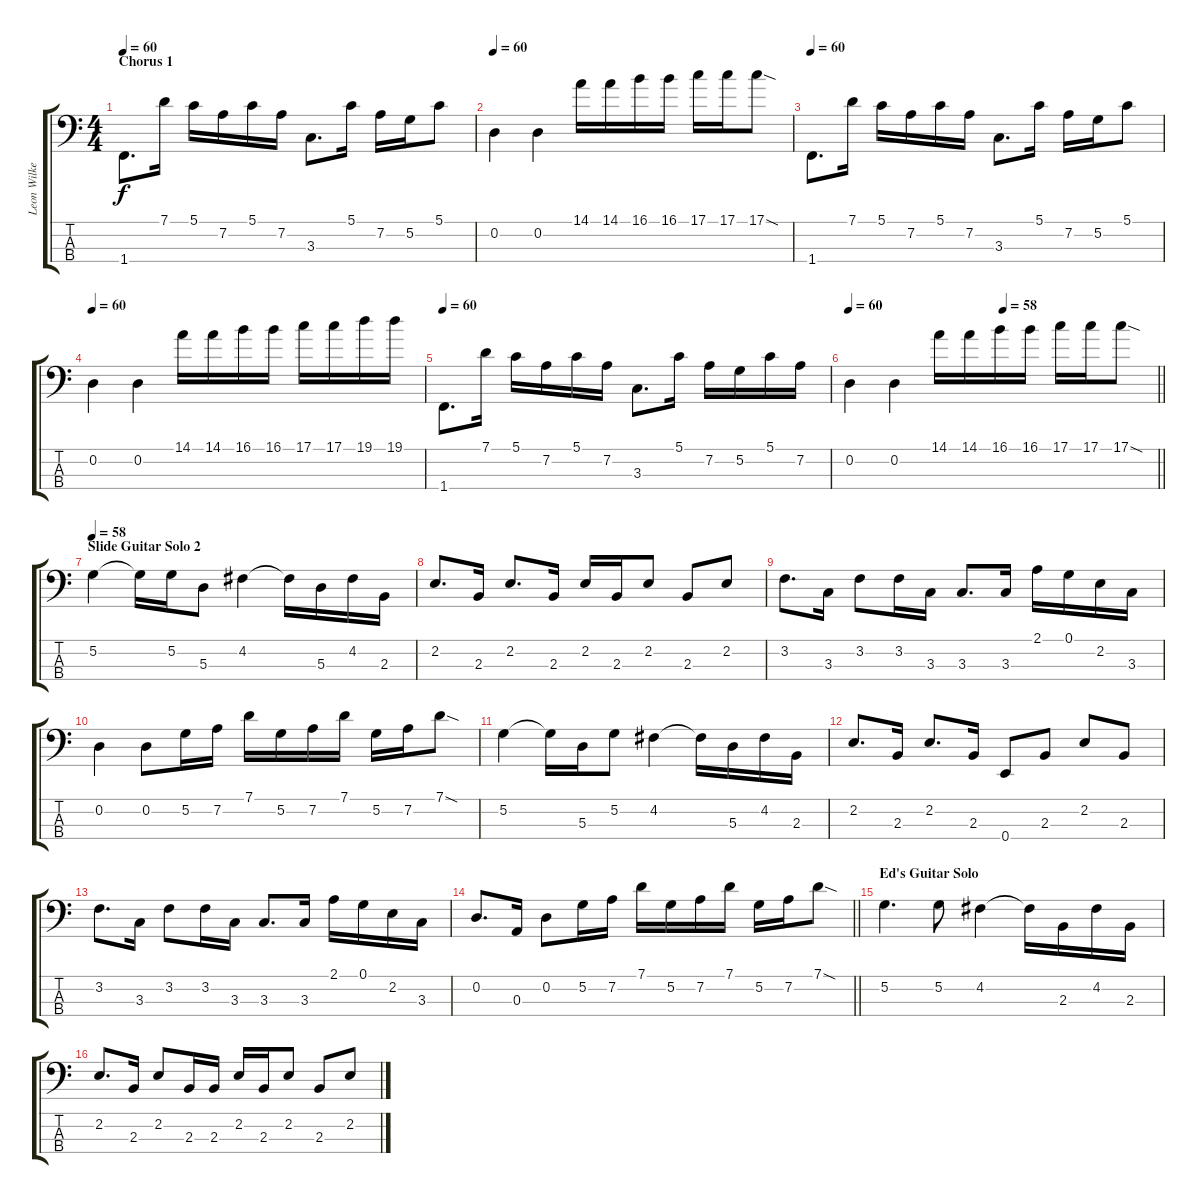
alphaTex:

\track ("Leon Wilkeson (bass)" "Leon Wilke") {instrument electricbasspick}
\staff {score tabs}
\tuning (G2 D2 A1 E1) {hide}
\ts (4 4)
\section ("" "Chorus 1")
\tempo 60
\clef f4
\ks c
1.4.8{d dy f} 7.1.16 5.1.16 7.2.16 5.1.16 7.2.16 3.3.8{d} 5.1.16 7.2.16 5.2.16 5.1.8 |
\tempo 60
0.2.4 0.2.4 14.1.16 14.1.16 16.1.16 16.1.16 17.1.16 17.1.16 17.1{sod}.8 |
\tempo 60
1.4.8{d} 7.1.16 5.1.16 7.2.16 5.1.16 7.2.16 3.3.8{d} 5.1.16 7.2.16 5.2.16 5.1.8 |
\tempo 60
0.2.4 0.2.4 14.1.16 14.1.16 16.1.16 16.1.16 17.1.16 17.1.16 19.1.16 19.1.16 |
\tempo 60
1.4.8{d} 7.1.16 5.1.16 7.2.16 5.1.16 7.2.16 3.3.8{d} 5.1.16 7.2.16 5.2.16 5.1.16 7.2.16 |
\tempo 60
\tempo (58 0.5)
\barLineRight lightlight
0.2.4 0.2.4 14.1.16 14.1.16 16.1.16 16.1.16 17.1.16 17.1.16 17.1{sod}.8 |
\section ("" "Slide Guitar Solo 2")
\tempo 58
5.2.4 5.2{t}.16 5.2.16 5.3.8 4.2.4 4.2{t}.16 5.3.16 4.2.16 2.3.16 |
2.2.8{d} 2.3.16 2.2.8{d} 2.3.16 2.2.16 2.3.16 2.2.8 2.3.8 2.2.8 |
3.2.8{d} 3.3.16 3.2.8 3.2.16 3.3.16 3.3.8{d} 3.3.16 2.1.16 0.1.16 2.2.16 3.3.16 |
0.2.4 0.2.8 5.2.16 7.2.16 7.1.16 5.2.16 7.2.16 7.1.16 5.2.16 7.2.16 7.1{sod}.8 |
5.2.4 5.2{t}.16 5.3.16 5.2.8 4.2.4 4.2{t}.16 5.3.16 4.2.16 2.3.16 |
2.2.8{d} 2.3.16 2.2.8{d} 2.3.16 0.4.8 2.3.8 2.2.8 2.3.8 |
3.2.8{d} 3.3.16 3.2.8 3.2.16 3.3.16 3.3.8{d} 3.3.16 2.1.16 0.1.16 2.2.16 3.3.16 |
\barLineRight lightlight
0.2.8{d} 0.3.16 0.2.8 5.2.16 7.2.16 7.1.16 5.2.16 7.2.16 7.1.16 5.2.16 7.2.16 7.1{sod}.8 |
\section ("" "Ed's Guitar Solo")
5.2.4{d volume 7} 5.2.8 4.2.4 4.2{t}.16 2.3.16 4.2.16 2.3.16 |
2.2.8{d volume 7} 2.3.16 2.2.8 2.3.16 2.3.16 2.2.16 2.3.16 2.2.8 2.3.8 2.2.8
